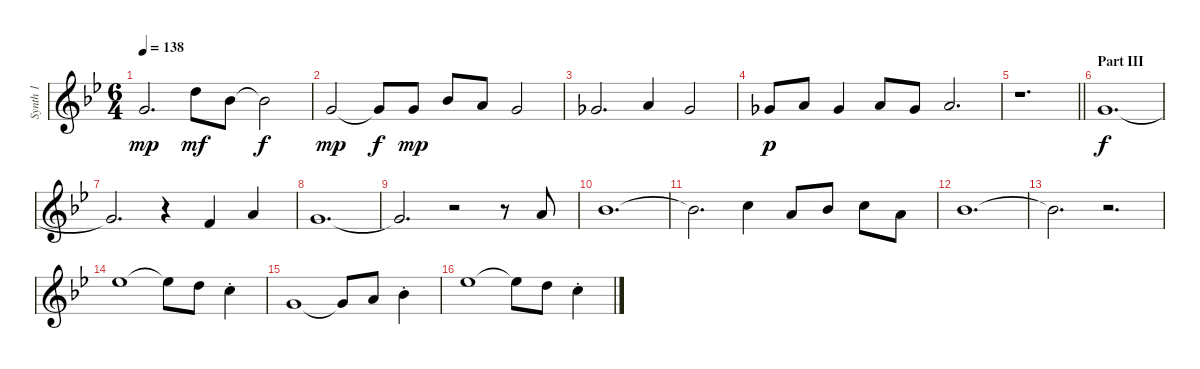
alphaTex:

\track ("Synth 1" "Synth 1") {instrument frenchhorn}
\staff {score}
\tuning (E4 B3 G3 D3 A2 E2) {hide}
\ts (6 4)
\tempo 138
\clef g2
\ks gminor
12.3.2{d dy mp} 10.1.8{dy mf} 11.2.8 11.2{t}.2{dy f} |
12.3.2{dy mp} 12.3{t}.8{dy f} 12.3.8{dy mp} 11.2.8 10.2.8 12.3.2 |
11.3.2{d} 10.2.4 11.3.2 |
11.3.8{dy p} 10.2.8 11.3.4 10.2.8 11.3.8 10.2.2{d} |
\barLineRight lightlight
r.1{d} |
\section ("" "Part III")
12.3.1{d dy f} |
12.3{t}.2{d} r.4 10.3.4 10.2.4 |
12.3.1{d} |
12.3{t}.2{d} r.2 r.8 10.2.8 |
11.2.1{d} |
11.2{t}.2{d} 13.2.4 10.2.8 11.2.8 13.2.8 10.2.8 |
11.2.1{d} |
11.2{t}.2{d} r.2{d} |
11.1.1 11.1{t}.8 10.1.8 13.2{st}.4 |
12.3.1 12.3{t}.8 10.2.8 11.2{st}.4 |
11.1.1 11.1{t}.8 10.1.8 13.2{st}.4
